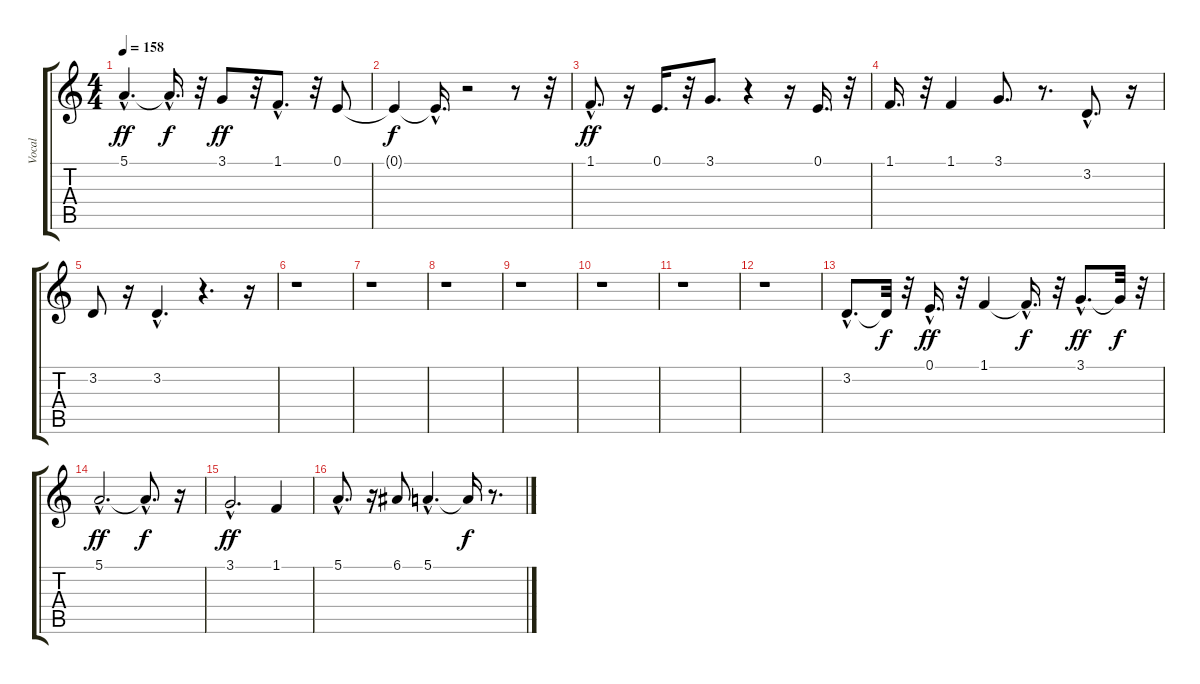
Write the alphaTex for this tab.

\track ("Vocal" "Vocal") {instrument clarinet}
\staff {score tabs}
\tuning (E4 B3 G3 D3 A2 E2) {hide}
\ts (4 4)
\tempo 158
\clef g2
\ks c
5.1{hac}.4{d dy ff} 5.1{hac t}.16{d dy f} r.32 3.1.8{dy ff} r.32 1.1{hac}.8{d} r.32 0.1.8 |
0.1{t}.4{dy f} 0.1{hac t}.16{d} r.2 r.8 r.32 |
1.1{hac}.8{d dy ff} r.16 0.1.16{d} r.32 3.1.8{d} r.4 r.16 0.1.16{d} r.32 |
1.1.16{d} r.32 1.1.4 3.1.8{d} r.8{d} 3.2{hac}.8{d} r.16 |
3.2.8 r.16 3.2{hac}.4{d} r.4{d} r.16 |
r.1 |
r.1 |
r.1 |
r.1 |
r.1 |
r.1 |
r.1 |
3.2{hac}.8{d} 3.2{t}.32{dy f} r.32 0.1{hac}.16{d dy ff} r.32 1.1.4 1.1{hac t}.16{d dy f} r.32 3.1{hac}.8{d dy ff} 3.1{t}.32{dy f} r.32 |
5.1{hac}.2{d dy ff} 5.1{hac t}.8{d dy f} r.16 |
3.1{hac}.2{d dy ff} 1.1.4 |
5.1{hac}.8{d} r.16 6.1.8 5.1{hac}.4{d} 5.1{t}.16{dy f} r.8{d}
